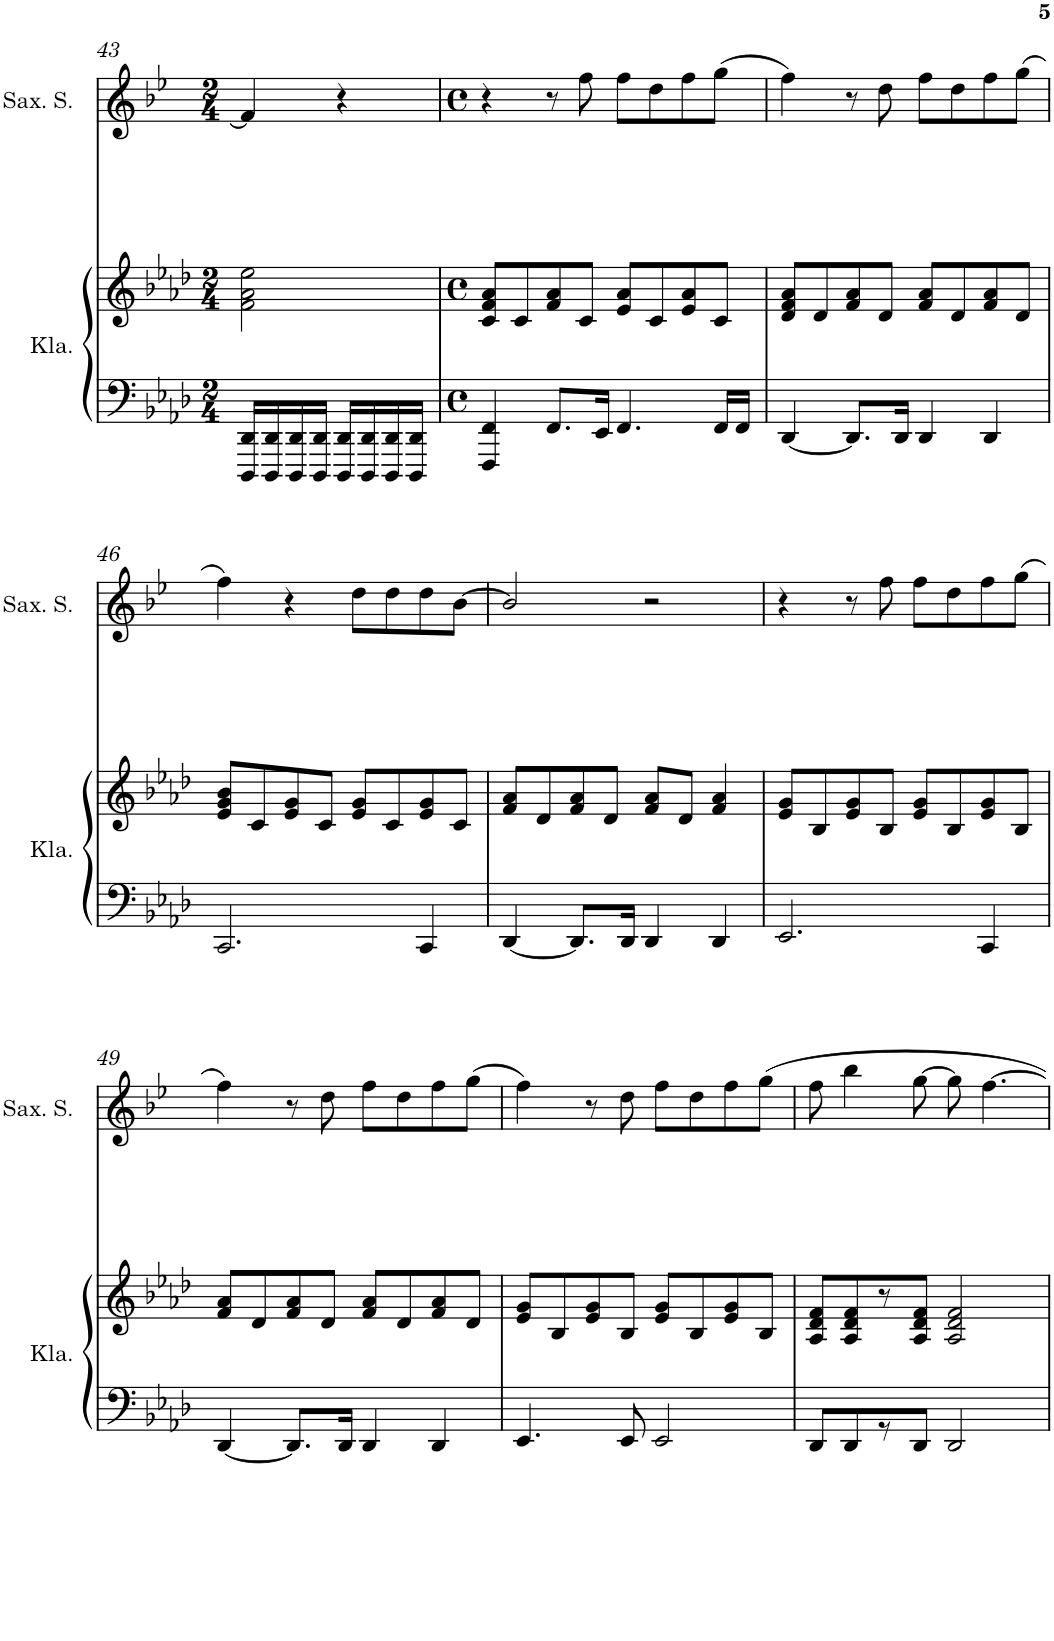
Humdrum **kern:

**kern	**kern	**kern
*part2	*part2	*part1
*staff3	*staff2	*staff1
*I"Klavier	*	*I"Saxophone Soprano
*I'Kla.	*	*I'Sax. S.
!!LO:PB:g=z
*clefF4	*clefG2	*clefG2
*	*	*Trd1c2
*k[b-e-a-d-]	*k[b-e-a-d-]	*k[b-e-]
*f:	*f:	*g:
*M2/4	*M2/4	*M2/4
=43	=43	=43
16DDD-/ 16DD-/LL	2f\ 2a-\ 2ee-\	4f/]
16DDD-/ 16DD-/	.	.
16DDD-/ 16DD-/	.	.
16DDD-/ 16DD-/JJ	.	.
16DDD-/ 16DD-/LL	.	4r
16DDD-/ 16DD-/	.	.
16DDD-/ 16DD-/	.	.
16DDD-/ 16DD-/JJ	.	.
=44	=44	=44
*M4/4	*M4/4	*M4/4
*met(c)	*met(c)	*met(c)
4FFF/ 4FF/	8c/ 8f/ 8a-/L	4r
.	8c/	.
8.FF/L	8f/ 8a-/	8r
.	8c/J	8ff\
16EE-/Jk	.	.
4.FF/	8e-/ 8a-/L	8ff\L
.	8c/	8dd\
.	8e-/ 8a-/	8ff\
16FF/LL	8c/J	(>8gg\J
16FF/JJ	.	.
=45	=45	=45
[4DD-/	8d-/ 8f/ 8a-/L	4ff\)
.	8d-/	.
8.DD-/L]	8f/ 8a-/	8r
.	8d-/J	8dd\
16DD-/Jk	.	.
4DD-/	8f/ 8a-/L	8ff\L
.	8d-/	8dd\
4DD-/	8f/ 8a-/	8ff\
.	8d-/J	(>8gg\J
!!LO:LB:g=z
=46	=46	=46
2.CC/	8e-/ 8g/ 8b-/L	4ff\)
.	8c/	.
.	8e-/ 8g/	4r
.	8c/J	.
.	8e-/ 8g/L	8dd\L
.	8c/	8dd\
4CC/	8e-/ 8g/	8dd\
.	8c/J	[8b-\J
=47	=47	=47
[4DD-/	8f/ 8a-/L	2b-/]
.	8d-/	.
8.DD-/L]	8f/ 8a-/	.
.	8d-/J	.
16DD-/Jk	.	.
4DD-/	8f/ 8a-/L	2r
.	8d-/J	.
4DD-/	4f/ 4a-/	.
=48	=48	=48
2.EE-/	8e-/ 8g/L	4r
.	8B-/	.
.	8e-/ 8g/	8r
.	8B-/J	8ff\
.	8e-/ 8g/L	8ff\L
.	8B-/	8dd\
4CC/	8e-/ 8g/	8ff\
.	8B-/J	(>8gg\J
!!LO:LB:g=z
=49	=49	=49
[4DD-/	8f/ 8a-/L	4ff\)
.	8d-/	.
8.DD-/L]	8f/ 8a-/	8r
.	8d-/J	8dd\
16DD-/Jk	.	.
4DD-/	8f/ 8a-/L	8ff\L
.	8d-/	8dd\
4DD-/	8f/ 8a-/	8ff\
.	8d-/J	(>8gg\J
=50	=50	=50
4.EE-/	8e-/ 8g/L	4ff\)
.	8B-/	.
.	8e-/ 8g/	8r
8EE-/	8B-/J	8dd\
2EE-/	8e-/ 8g/L	8ff\L
.	8B-/	8dd\
.	8e-/ 8g/	8ff\
.	8B-/J	8gg\J
=51	=51	=51
8DD-/L	8A-/ 8d-/ 8f/L	8ff\
8DD-/	8A-/ 8d-/ 8f/	4bb-\
8r	8r	.
8DD-/J	8A-/ 8d-/ 8f/J	[8gg\
2DD-/	2A-/ 2d-/ 2f/	8gg\]
.	.	[4.ff\
=	=	=
*-	*-	*-
